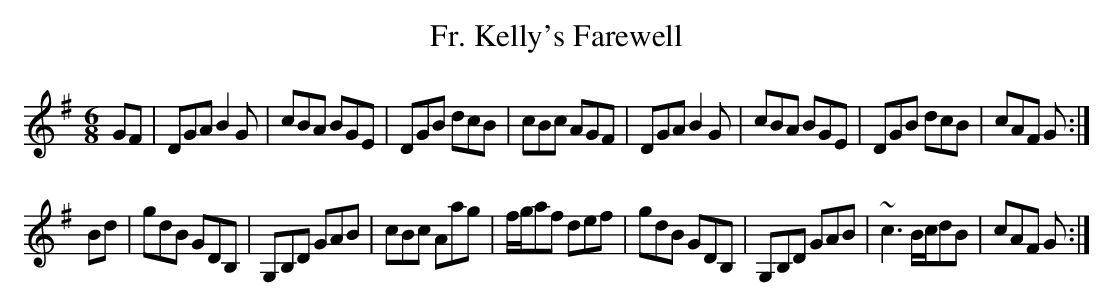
X:1.3
T:Fr. Kelly's Farewell
M:6/8
K:G
GF|DGA B2G|cBA BGE|DGB dcB|cBc AGF|            DGA B2G|cBA BGE|DGB dcB|cAF G:|
Bd|gdB GDB,|G,B,D GAB|cBc Aag|f/g/af def|      gdB GDB,|G,B,D GAB|~c3 B/c/dB|cAF G:|
